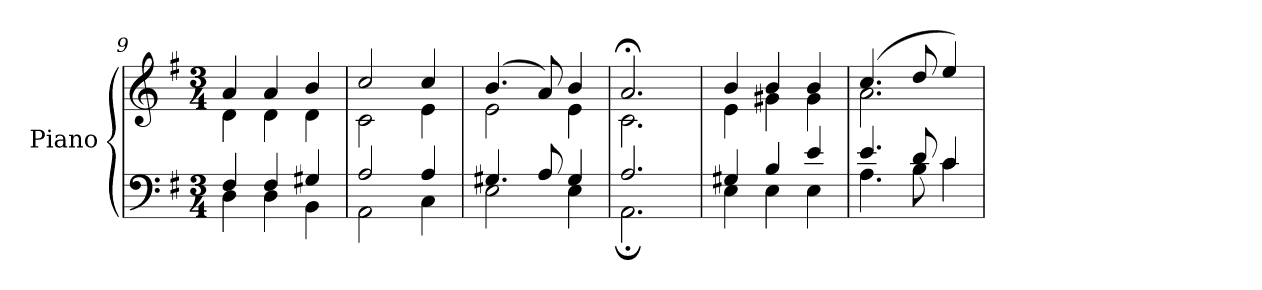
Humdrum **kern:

**kern	**kern
*part1	*part1
*staff2	*staff1
*I"Piano	*
*I'Pno	*
*clefF4	*clefG2
*k[f#]	*k[f#]
*M3/4	*M3/4
=9	=9
*^	*^
4F#/	4D\	4a/	4d\
4F#/	4D\	4a/	4d\
4G#X/	4BB\	4b/	4d\
=10	=10	=10	=10
2A/	2AA\	2cc/	2c\
4A/	4C\	4cc/	4e\
=11	=11	=11	=11
4.G#X/	2E\	(>4.b/	2e\
8A/	.	8a/)	.
4G#/	4E\	4b/	4e\
=12	=12	=12	=12
2.A/	2.AA;\	2.a;</	2.c\
=13	=13	=13	=13
4G#X/	4E\	4b/	4e\
4B/	4E\	4b/	4g#X\
4e/	4E\	4b/	4g#\
=14	=14	=14	=14
4.e/	4.A\	(>4.cc/	2.a\
8d/	8B\	8dd/	.
4c/	4c\	4ee/)	.
*v	*v	*	*
*	*v	*v
=	=
*-	*-
